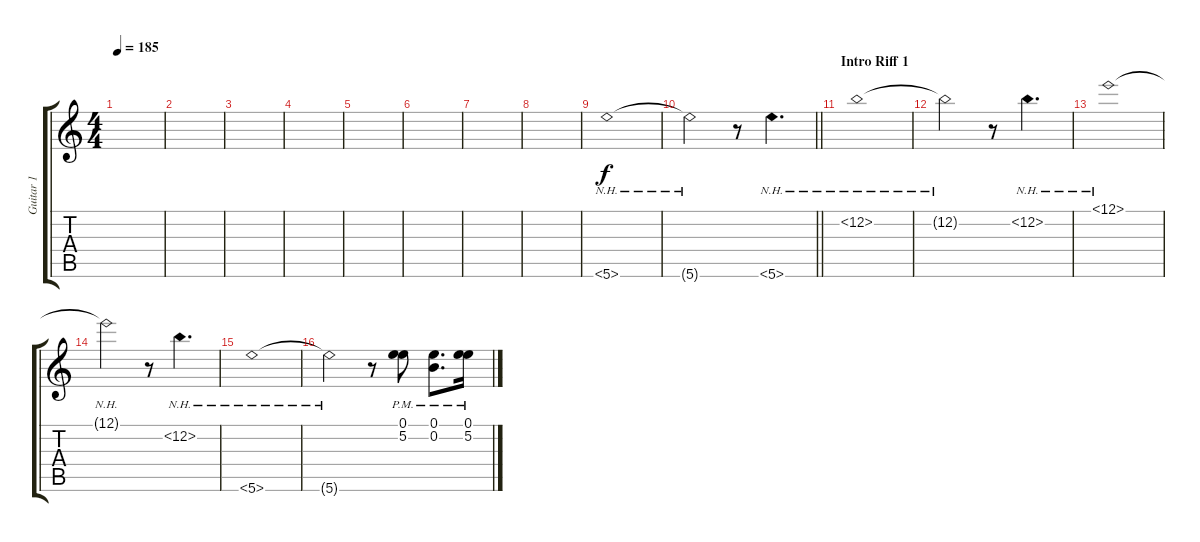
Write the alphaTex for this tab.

\track ("Guitar 1" "Guitar 1") {instrument overdrivenguitar}
\staff {score tabs}
\tuning (E4 B3 G3 D3 A2 E2) {hide}
\ts (4 4)
\tempo 185
\clef g2
\ks c
|
|
|
|
|
|
|
|
5.6{nh}.1{volume 11} |
\barLineRight lightlight
5.6{nh t}.2 r.8 5.6{nh}.4{d} |
\section ("" "Intro Riff 1")
12.2{nh}.1 |
12.2{nh t}.2 r.8 12.2{nh}.4{d} |
12.1{nh}.1 |
12.1{nh t}.2 r.8 12.2{nh}.4{d} |
5.6{nh}.1 |
5.6{nh t}.2 r.8 (0.1{pm} 5.2{pm}).8 (0.1{pm} 0.2{pm}).8{d} (0.1{pm} 5.2{pm}).16
